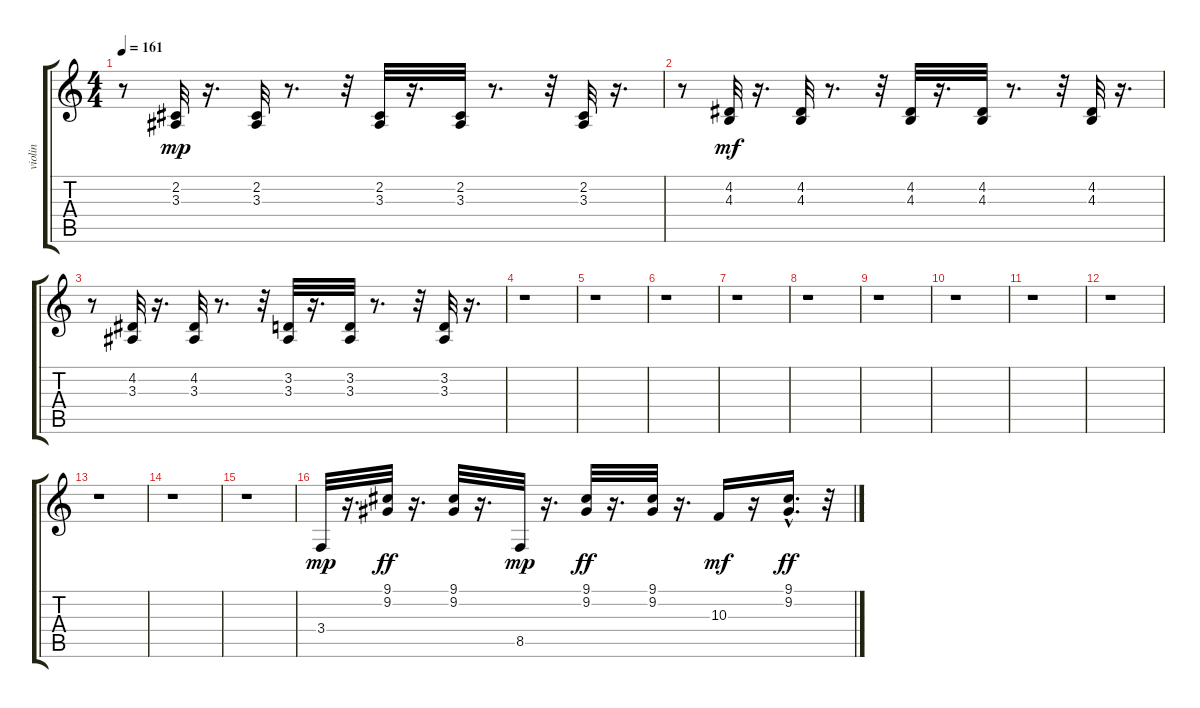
\track ("violin" "violin") {instrument violin}
\staff {score tabs}
\tuning (E4 B3 G3 D3 A2 E2) {hide}
\ts (4 4)
\tempo 161
\clef g2
\ks c
r.8{dy mf} (2.2 3.3).32{dy mp} r.16{d} (2.2 3.3).32 r.8{d} r.32 (2.2 3.3).32 r.16{d} (2.2 3.3).32 r.8{d} r.32 (2.2 3.3).32 r.16{d} |
r.8 (4.2 4.3).32{dy mf} r.16{d} (4.2 4.3).32 r.8{d} r.32 (4.2 4.3).32 r.16{d} (4.2 4.3).32 r.8{d} r.32 (4.2 4.3).32 r.16{d} |
r.8 (4.2 3.3).32 r.16{d} (4.2 3.3).32 r.8{d} r.32 (3.2 3.3).32 r.16{d} (3.2 3.3).32 r.8{d} r.32 (3.2 3.3).32 r.16{d} |
r.1 |
r.1 |
r.1 |
r.1 |
r.1 |
r.1 |
r.1 |
r.1 |
r.1 |
r.1 |
r.1 |
r.1 |
3.4.32{dy mp} r.16{d} (9.1 9.2).32{dy ff} r.16{d} (9.1 9.2).32 r.16{d} 8.5.32{dy mp} r.16{d} (9.1 9.2).32{dy ff} r.16{d} (9.1 9.2).32 r.16{d} 10.3.16{dy mf} r.16 (9.1{hac} 9.2{hac}).16{d dy ff} r.32
